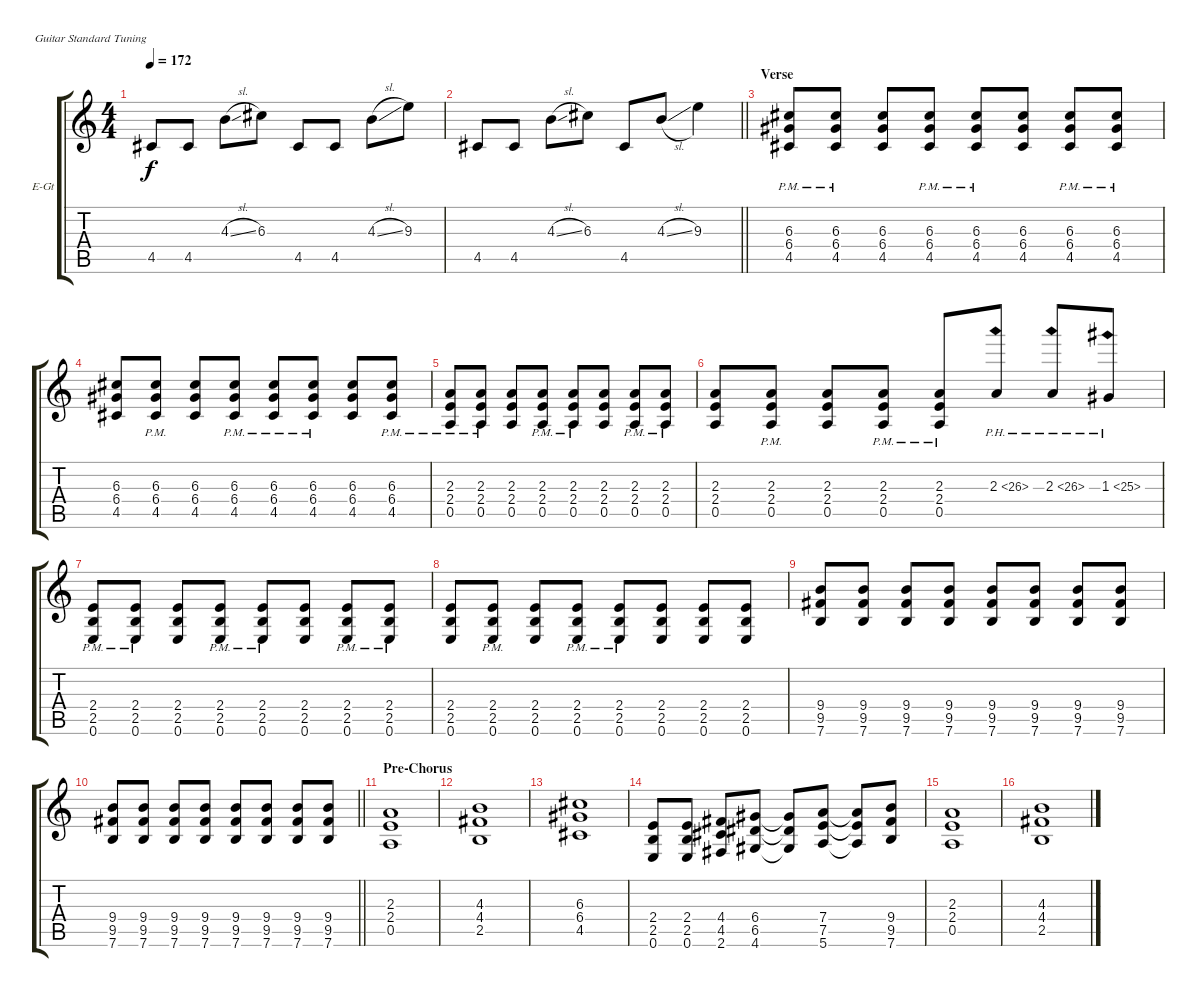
\bracketExtendMode groupsimilarinstruments
\firstSystemTrackNameOrientation horizontal
\otherSystemsTrackNameOrientation horizontal
\track ("Guitar 1" "E-Gt") {instrument distortionguitar}
\staff {score tabs}
\tuning (E4 B3 G3 D3 A2 E2)
\ts (4 4)
\tempo 172
\clef g2
\ks c
4.5.8{dy f} 4.5.8 4.3{sl}.8 6.3.8 4.5.8 4.5.8 4.3{sl}.8 9.3.8 |
\barLineRight lightlight
4.5.8 4.5.8 4.3{sl}.8 6.3.8 4.5.8 4.3{sl}.8 9.3.4 |
\section ("" "Verse")
(6.3{pm} 6.4{pm} 4.5{pm}).8 (6.3{pm} 6.4{pm} 4.5{pm}).8 (6.3 6.4 4.5).8 (6.3{pm} 6.4{pm} 4.5{pm}).8 (6.3{pm} 6.4{pm} 4.5{pm}).8 (6.3 6.4 4.5).8 (6.3{pm} 6.4{pm} 4.5{pm}).8 (6.3{pm} 6.4{pm} 4.5{pm}).8 |
(6.3 6.4 4.5).8 (6.3{pm} 6.4{pm} 4.5{pm}).8 (6.3 6.4 4.5).8 (6.3{pm} 6.4{pm} 4.5{pm}).8 (6.3{pm} 6.4{pm} 4.5{pm}).8 (6.3{pm} 6.4{pm} 4.5{pm}).8 (6.3 6.4 4.5).8 (6.3{pm} 6.4{pm} 4.5{pm}).8 |
(2.3{pm} 2.4{pm} 0.5{pm}).8 (2.3{pm} 2.4{pm} 0.5{pm}).8 (2.3 2.4 0.5).8 (2.3{pm} 2.4{pm} 0.5{pm}).8 (2.3{pm} 2.4{pm} 0.5{pm}).8 (2.3 2.4 0.5).8 (2.3{pm} 2.4{pm} 0.5{pm}).8 (2.3{pm} 2.4{pm} 0.5{pm}).8 |
(2.3 2.4 0.5).8 (2.3{pm} 2.4{pm} 0.5{pm}).8 (2.3 2.4 0.5).8 (2.3{pm} 2.4{pm} 0.5{pm}).8 (2.3{pm} 2.4{pm} 0.5{pm}).8 2.3{ph 24}.8 2.3{ph 24}.8 1.3{ph 24}.8 |
(2.4{pm} 2.5{pm} 0.6).8 (2.4{pm} 2.5{pm} 0.6).8 (2.4 2.5 0.6).8 (2.4{pm} 2.5{pm} 0.6).8 (2.4{pm} 2.5{pm} 0.6).8 (2.4 2.5 0.6).8 (2.4{pm} 2.5{pm} 0.6).8 (2.4{pm} 2.5{pm} 0.6).8 |
(2.4 2.5 0.6).8 (2.4{pm} 2.5{pm} 0.6).8 (2.4 2.5 0.6).8 (2.4{pm} 2.5{pm} 0.6).8 (2.4{pm} 2.5{pm} 0.6).8 (2.4 2.5 0.6).8 (0.6 2.5 2.4).8 (2.4 2.5 0.6).8 |
(7.6 9.5 9.4).8 (9.4 9.5 7.6).8 (9.4 9.5 7.6).8 (9.4 9.5 7.6).8 (7.6 9.4 9.5).8 (9.4 9.5 7.6).8 (9.4 9.5 7.6).8 (9.4 9.5 7.6).8 |
\barLineRight lightlight
(7.6 9.5 9.4).8 (9.4 9.5 7.6).8 (9.4 9.5 7.6).8 (9.4 9.5 7.6).8 (7.6 9.4 9.5).8 (9.4 9.5 7.6).8 (9.4 9.5 7.6).8 (9.4 9.5 7.6).8 |
\section ("" "Pre-Chorus")
(2.3 2.4 0.5).1 |
(4.3 4.4 2.5).1 |
(6.3 6.4 4.5).1 |
(2.4 2.5 0.6).8 (2.4 2.5 0.6).8 (4.4 4.5 2.6).8 (6.4 6.5 4.6).8 (6.4{t} 6.5{t} 4.6{t}).8 (7.4 7.5 5.6).8 (7.4{t} 7.5{t} 5.6{t}).8 (9.4 9.5 7.6).8 |
(2.3 2.4 0.5).1 |
(4.3 4.4 2.5).1
